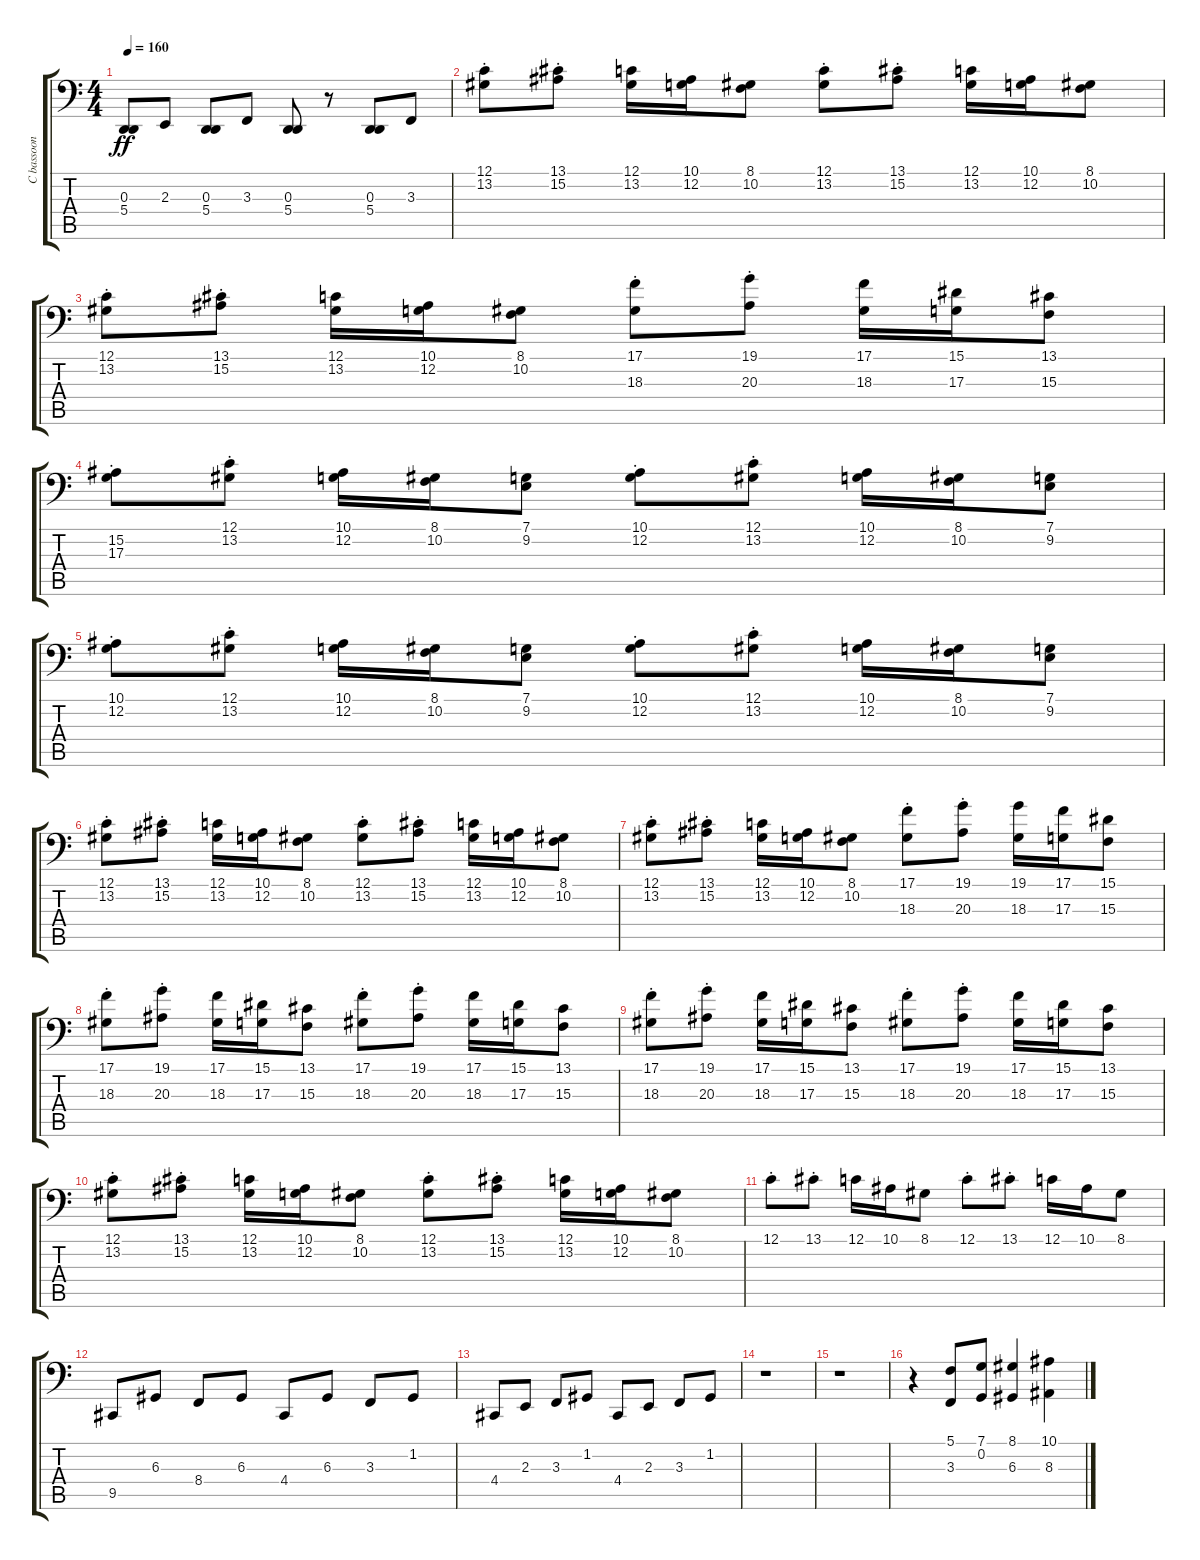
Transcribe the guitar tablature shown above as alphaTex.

\track ("C bassoon" "C bassoon") {instrument bassoon}
\staff {score tabs}
\tuning (C3 G2 D2 A1 E1 B0) {hide}
\ts (4 4)
\tempo 160
\clef f4
\ks c
(0.3 5.4).8{dy ff} 2.3.8 (0.3 5.4).8 3.3.8 (0.3 5.4).8 r.8 (0.3 5.4).8 3.3.8 |
(12.1{st} 13.2{st}).8 (13.1{st} 15.2{st}).8 (12.1 13.2).16 (10.1 12.2).16 (8.1 10.2).8 (12.1{st} 13.2{st}).8 (13.1{st} 15.2{st}).8 (12.1 13.2).16 (10.1 12.2).16 (8.1 10.2).8 |
(12.1{st} 13.2{st}).8 (13.1{st} 15.2{st}).8 (12.1 13.2).16 (10.1 12.2).16 (8.1 10.2).8 (17.1{st} 18.3{st}).8 (19.1{st} 20.3{st}).8 (17.1 18.3).16 (15.1 17.3).16 (13.1 15.3).8 |
(15.2{st} 17.3{st}).8 (12.1{st} 13.2{st}).8 (10.1 12.2).16 (8.1 10.2).16 (7.1 9.2).8 (10.1{st} 12.2{st}).8 (12.1{st} 13.2{st}).8 (10.1 12.2).16 (8.1 10.2).16 (7.1 9.2).8 |
(10.1{st} 12.2{st}).8 (12.1{st} 13.2{st}).8 (10.1 12.2).16 (8.1 10.2).16 (7.1 9.2).8 (10.1{st} 12.2{st}).8 (12.1{st} 13.2{st}).8 (10.1 12.2).16 (8.1 10.2).16 (7.1 9.2).8 |
(12.1{st} 13.2{st}).8 (13.1{st} 15.2{st}).8 (12.1 13.2).16 (10.1 12.2).16 (8.1 10.2).8 (12.1{st} 13.2{st}).8 (13.1{st} 15.2{st}).8 (12.1 13.2).16 (10.1 12.2).16 (8.1 10.2).8 |
(12.1{st} 13.2{st}).8 (13.1{st} 15.2{st}).8 (12.1 13.2).16 (10.1 12.2).16 (8.1 10.2).8 (17.1{st} 18.3{st}).8 (19.1{st} 20.3{st}).8 (19.1 18.3).16 (17.1 17.3).16 (15.1 15.3).8 |
(17.1{st} 18.3{st}).8 (19.1{st} 20.3{st}).8 (17.1 18.3).16 (15.1 17.3).16 (13.1 15.3).8 (17.1{st} 18.3{st}).8 (19.1{st} 20.3{st}).8 (17.1 18.3).16 (15.1 17.3).16 (13.1 15.3).8 |
(17.1{st} 18.3{st}).8 (19.1{st} 20.3{st}).8 (17.1 18.3).16 (15.1 17.3).16 (13.1 15.3).8 (17.1{st} 18.3{st}).8 (19.1{st} 20.3{st}).8 (17.1 18.3).16 (15.1 17.3).16 (13.1 15.3).8 |
(12.1{st} 13.2{st}).8 (13.1{st} 15.2{st}).8 (12.1 13.2).16 (10.1 12.2).16 (8.1 10.2).8 (12.1{st} 13.2{st}).8 (13.1{st} 15.2{st}).8 (12.1 13.2).16 (10.1 12.2).16 (8.1 10.2).8 |
12.1{st}.8 13.1{st}.8 12.1.16 10.1.16 8.1.8 12.1{st}.8 13.1{st}.8 12.1.16 10.1.16 8.1.8 |
9.5.8 6.3.8 8.4.8 6.3.8 4.4.8 6.3.8 3.3.8 1.2.8 |
4.4.8 2.3.8 3.3.8 1.2.8 4.4.8 2.3.8 3.3.8 1.2.8 |
r.1 |
r.1 |
r.4 (5.1 3.3).8 (7.1 0.2).8 (8.1 6.3).4 (10.1 8.3).4
